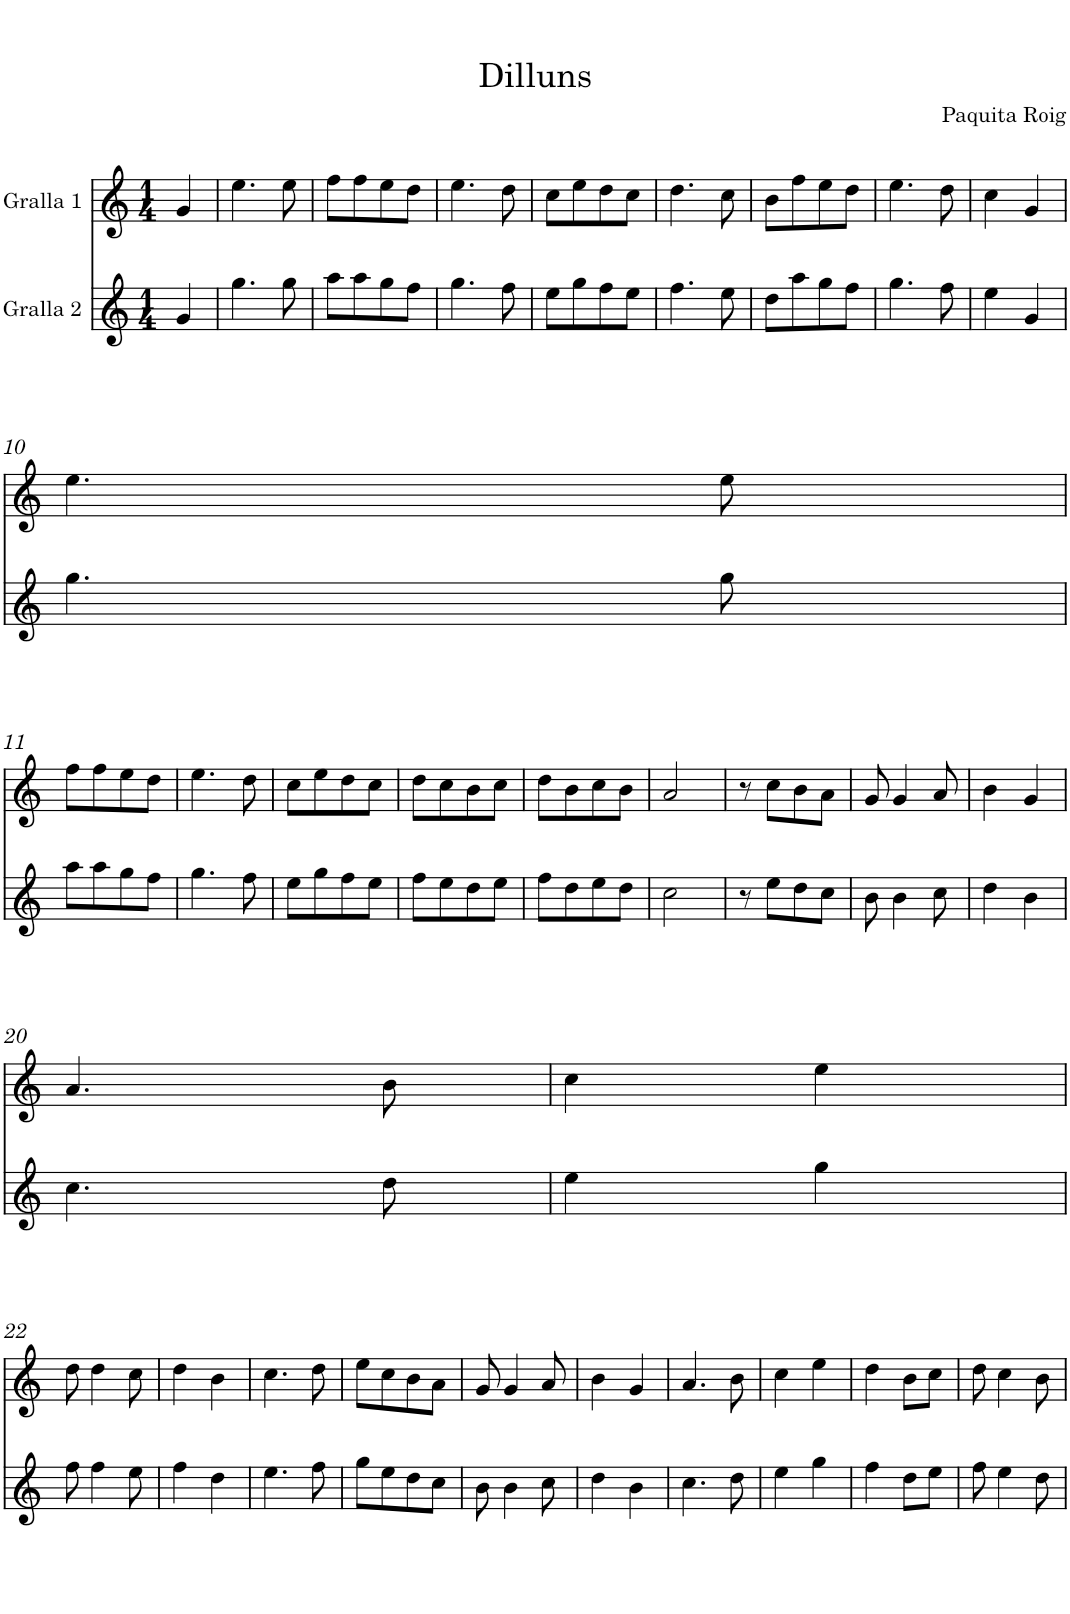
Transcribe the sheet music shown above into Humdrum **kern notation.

**kern	**kern
*part2	*part1
*staff2	*staff1
*I"Gralla 2	*I"Gralla 1
*clefG2	*clefG2
*k[]	*k[]
*M1/4	*M1/4
=1	=1
4g/	4g/
=2	=2
[4gg\	[4ee\
8ryy	8ryy
8gg\	8ee\
=3	=3
8aa\L	8ff\L
8gg\]	8ee\]
8aa\	8ff\
8gg\	8ee\
8ff\J	8dd\J
=4	=4
[4gg\	[4ee\
8ryy	8ryy
8ff\	8dd\
=5	=5
8ee\L	8cc\L
8gg\]	8ee\]
8gg\	8ee\
8ff\	8dd\
8ee\J	8cc\J
=6	=6
[4ff\	[4dd\
8ryy	8ryy
8ee\	8cc\
=7	=7
8dd\L	8b\L
8ff\]	8dd\]
8aa\	8ff\
8gg\	8ee\
8ff\J	8dd\J
=8	=8
[4gg\	[4ee\
8ryy	8ryy
8ff\	8dd\
=9	=9
4ee\	4cc\
8gg\]	8ee\]
4g/	4g/
!!LO:LB:g=z
=10	=10
[4gg\	[4ee\
8ryy	8ryy
8gg\	8ee\
!!LO:LB:g=z
=11	=11
8aa\L	8ff\L
8gg\]	8ee\]
8aa\	8ff\
8gg\	8ee\
8ff\J	8dd\J
=12	=12
[4gg\	[4ee\
8ryy	8ryy
8ff\	8dd\
=13	=13
8ee\L	8cc\L
8gg\]	8ee\]
8gg\	8ee\
8ff\	8dd\
8ee\J	8cc\J
=14	=14
8ff\L	8dd\L
8ee\	8cc\
8dd\	8b\
8ee\J	8cc\J
=15	=15
8ff\L	8dd\L
8dd\	8b\
8ee\	8cc\
8dd\J	8b\J
=16	=16
[4cc\	[4a/
=17	=17
8r	8r
4cc\]	4a/]
8ee\L	8cc\L
8dd\	8b\
8cc\J	8a\J
=18	=18
8b\	8g/
[8b\	[8g/
8ryy	8ryy
8cc\	8a/
=19	=19
4dd\	4b\
8b\]	8g/]
4b\	4g/
!!LO:LB:g=z
=20	=20
[4cc\	[4a/
8ryy	8ryy
8dd\	8b\
=21	=21
4ee\	4cc\
8cc\]	8a/]
4gg\	4ee\
!!LO:LB:g=z
=22	=22
8ff\	8dd\
[8ff\	[8dd\
8ryy	8ryy
8ee\	8cc\
=23	=23
4ff\	4dd\
8ff\]	8dd\]
4dd\	4b\
=24	=24
[4ee\	[4cc\
8ryy	8ryy
8ff\	8dd\
=25	=25
8gg\L	8ee\L
8ee\]	8cc\]
8ee\	8cc\
8dd\	8b\
8cc\J	8a\J
=26	=26
8b\	8g/
[8b\	[8g/
8ryy	8ryy
8cc\	8a/
=27	=27
4dd\	4b\
8b\]	8g/]
4b\	4g/
=28	=28
[4cc\	[4a/
8ryy	8ryy
8dd\	8b\
=29	=29
4ee\	4cc\
8cc\]	8a/]
4gg\	4ee\
=30	=30
4ff\	4dd\
8dd\L	8b\L
8ee\J	8cc\J
=31	=31
8ff\	8dd\
[8ee\	[8cc\
8ryy	8ryy
8dd\	8b\
=32	=32
8ee\]	8cc\]
=	=
*-	*-
